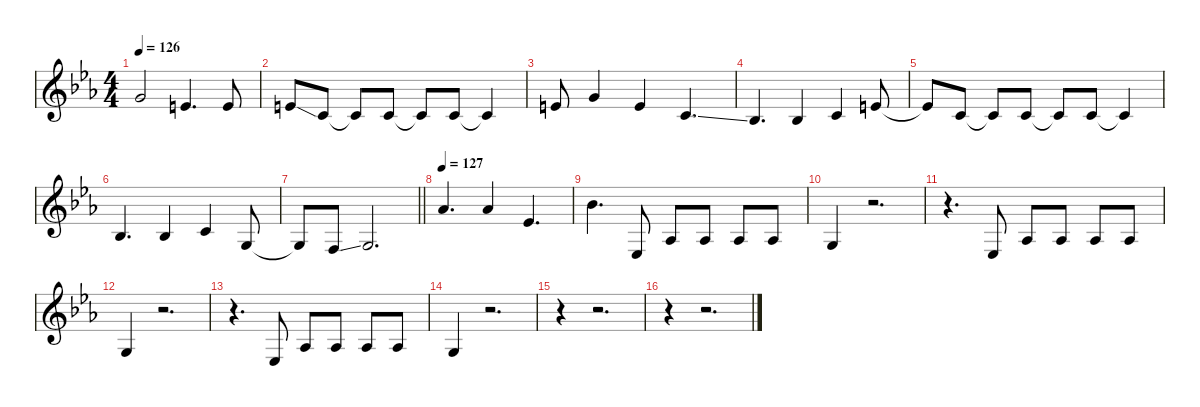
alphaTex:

\defaultSystemsLayout 4
\hideDynamics
\bracketExtendMode nobrackets
\singleTrackTrackNamePolicy hidden
\multiTrackTrackNamePolicy hidden
\firstSystemTrackNameMode fullname
\otherSystemsTrackNameOrientation horizontal
\track ("Vocals" "led.synth.") {instrument lead2sawtooth}
\staff {score}
\tuning (E4 C4 G3 C3 G2 C2)
\ts (4 4)
\tempo 126
\clef g2
\ks cminor
3.1{acc forcenatural}.2{dy f beam Up} 0.1{acc forcenatural}.4{d beam Up} 0.1{acc forcenatural}.8{beam Up} |
4.2{ss acc forcenatural}.8{beam Up} 0.2{acc forcenatural}.8{beam Up} 0.2{t acc forcenatural}.8{beam Up} 0.2{acc forcenatural}.8{beam Up} 0.2{t acc forcenatural}.8{beam Up} 0.2{acc forcenatural}.8{beam Up} 0.2{t acc forcenatural}.4{beam Up} |
0.1{acc forcenatural}.8{beam Up} 3.1{acc forcenatural}.4{beam Up} 0.1{acc forcenatural}.4{beam Up} 5.3{ss acc forcenatural}.4{d beam Up} |
3.3{acc b}.4{d beam Up} 3.3{acc b}.4{beam Up} 0.2{acc forcenatural}.4{beam Up} 0.1{acc forcenatural}.8{beam Up} |
0.1{t acc forcenatural}.8{beam Up} 0.2{acc forcenatural}.8{beam Up} 0.2{t acc forcenatural}.8{beam Up} 0.2{acc forcenatural}.8{beam Up} 0.2{t acc forcenatural}.8{beam Up} 5.3{acc forcenatural}.8{beam Up} 5.3{t acc forcenatural}.4{beam Up} |
3.3{acc b}.4{d beam Up} 3.3{acc b}.4{beam Up} 0.2{acc forcenatural}.4{beam Up} 0.3{acc forcenatural}.8{beam Up} |
\barLineRight lightlight
0.3{t acc forcenatural}.8{beam Up} 5.4{ss acc forcenatural}.8{beam Up} 7.4{acc forcenatural}.2{d beam Up} |
\tempo 127
4.1{acc b}.4{d beam Up} 4.1{acc b}.4{beam Up} 3.2{acc b}.4{d beam Up} |
6.1{acc b}.4{d beam Down} 3.4{acc b}.8{beam Up} 1.3{acc b}.8{beam Up} 1.3{acc b}.8{beam Up} 1.3{acc b}.8{beam Up} 1.3{acc b}.8{beam Up} |
0.3{acc forcenatural}.4{beam Up} r.2{d beam Up} |
r.4{d beam Down} 3.4{acc b}.8{beam Up} 1.3{acc b}.8{beam Up} 1.3{acc b}.8{beam Up} 1.3{acc b}.8{beam Up} 1.3{acc b}.8{beam Up} |
0.3{acc forcenatural}.4{beam Up} r.2{d beam Up} |
r.4{d beam Down} 3.4{acc b}.8{beam Up} 1.3{acc b}.8{beam Up} 1.3{acc b}.8{beam Up} 1.3{acc b}.8{beam Up} 1.3{acc b}.8{beam Up} |
0.3{acc forcenatural}.4{beam Up} r.2{d beam Up} |
r.4{beam Down} r.2{d beam Down} |
r.4{beam Down} r.2{d beam Down}
